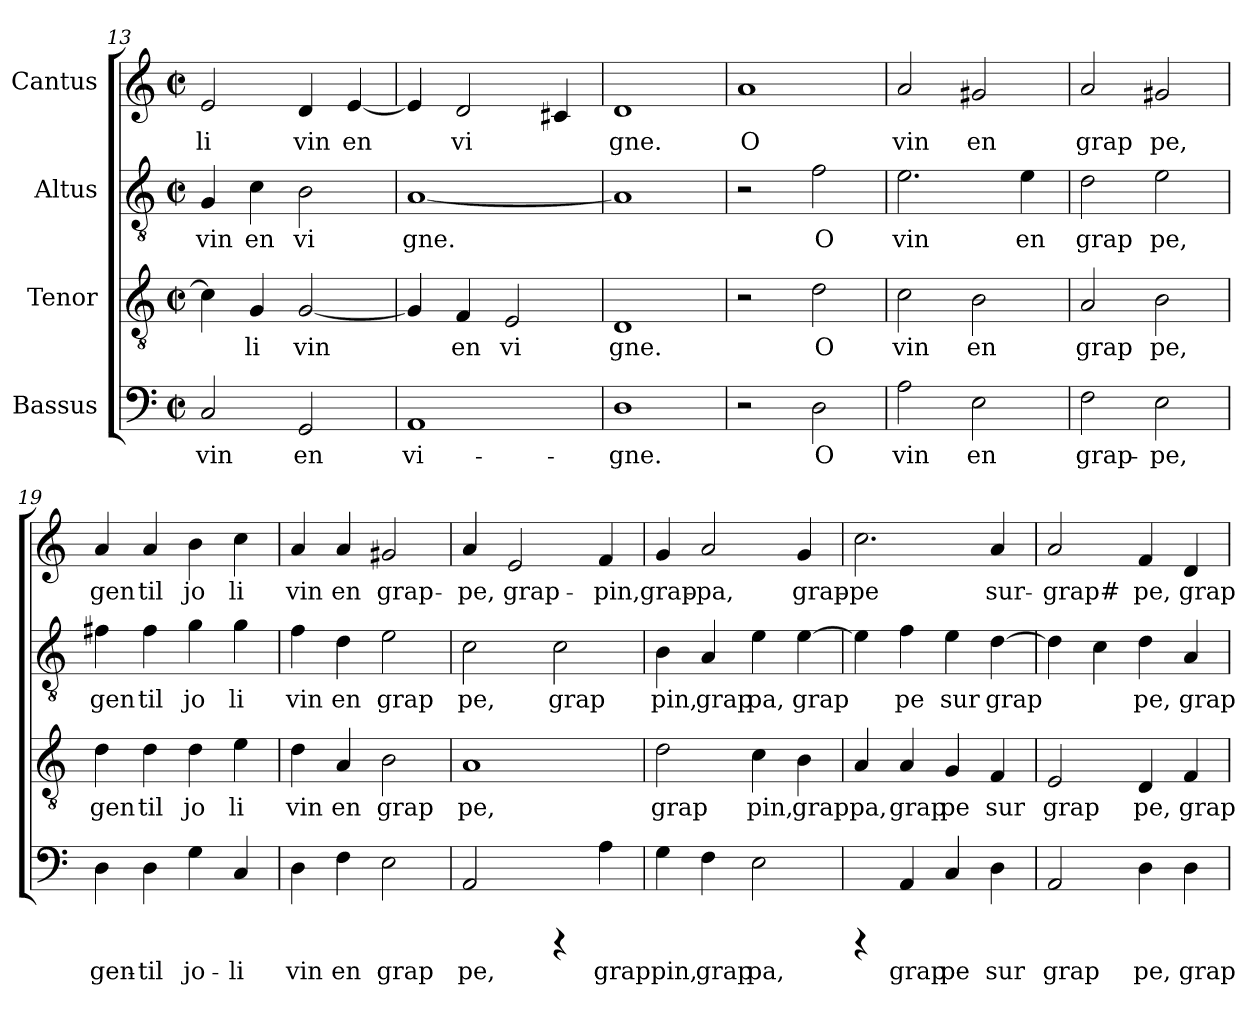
**kern	**text	**kern	**text	**kern	**text	**kern	**text
*part4	*part4	*part3	*part3	*part2	*part2	*part1	*part1
*staff4	*staff4	*staff3	*staff3	*staff2	*staff2	*staff1	*staff1
*I"Bassus	*	*I"Tenor	*	*I"Altus	*	*I"Cantus	*
*clefF4	*	*clefGv2	*	*clefGv2	*	*clefG2	*
*k[]	*	*k[]	*	*k[]	*	*k[]	*
*C:	*	*C:	*	*C:	*	*C:	*
*M2/2	*	*M2/2	*	*M2/2	*	*M2/2	*
*met(c|)	*	*met(c|)	*	*met(c|)	*	*met(c|)	*
=13	=13	=13	=13	=13	=13	=13	=13
!	!LO:LY:b:cj	!	!LO:LY:b:cj	!	!LO:LY:b:cj	!	!LO:LY:b:cj
2C/	vin	4c\]	.	4G/	vin	2e/	li
!	!	!	!LO:LY:b:cj	!	!LO:LY:b:cj	!	!
.	.	4G/	li	4c\	en	.	.
!	!LO:LY:b:cj	!	!LO:LY:b:cj	!	!LO:LY:b:cj	!	!LO:LY:b:cj
2GG/	en	[<2G/	vin	2B\	vi	4d/	vin
!	!	!	!	!	!	!	!LO:LY:b:cj
.	.	.	.	.	.	[<4e/	en
=14	=14	=14	=14	=14	=14	=14	=14
!	!LO:LY:b:cj	!	!LO:LY:b:cj	!	!LO:LY:b:cj	!	!LO:LY:b:cj
1AA	vi-	4G/]	.	[<1A	gne.	4e/]	.
!	!	!	!LO:LY:b:cj	!	!	!	!LO:LY:b:cj
.	.	4F/	en	.	.	2d/	vi
!	!	!	!LO:LY:b:cj	!	!	!	!
.	.	2E/	vi	.	.	.	.
!	!	!	!	!	!	!	!LO:LY:b:cj
.	.	.	.	.	.	4c#/	.
=15	=15	=15	=15	=15	=15	=15	=15
!	!LO:LY:b:cj	!	!LO:LY:b:cj	!	!LO:LY:b:cj	!	!LO:LY:b:cj
1D	-gne.	1D	gne.	1A]	.	1d	gne.
=16	=16	=16	=16	=16	=16	=16	=16
!	!	!	!	!	!	!	!LO:LY:b:cj
2r	.	2r	.	2r	.	1a	O
!	!LO:LY:b:cj	!	!LO:LY:b:cj	!	!LO:LY:b:cj	!	!
2D\	O	2d\	O	2f\	O	.	.
=17	=17	=17	=17	=17	=17	=17	=17
!	!LO:LY:b:cj	!	!LO:LY:b:cj	!	!LO:LY:b:cj	!	!LO:LY:b:cj
2A\	vin	2c\	vin	2.e\	vin	2a/	vin
!	!LO:LY:b:cj	!	!LO:LY:b:cj	!	!	!	!LO:LY:b:cj
2E\	en	2B\	en	.	.	2g#X/	en
!	!	!	!	!	!LO:LY:b:cj	!	!
.	.	.	.	4e\	en	.	.
=18	=18	=18	=18	=18	=18	=18	=18
!	!LO:LY:b:cj	!	!LO:LY:b:cj	!	!LO:LY:b:cj	!	!LO:LY:b:cj
2F\	grap-	2A/	grap	2d\	grap	2a/	grap
!	!LO:LY:b:cj	!	!LO:LY:b:cj	!	!LO:LY:b:cj	!	!LO:LY:b:cj
2E\	-pe,	2B\	pe,	2e\	pe,	2g#X/	pe,
=19	=19	=19	=19	=19	=19	=19	=19
!	!LO:LY:b:cj	!	!LO:LY:b:cj	!	!LO:LY:b:cj	!	!LO:LY:b:cj
4D\	gen-	4d\	gen	4f#X\	gen	4a/	gen
!	!LO:LY:b:cj	!	!LO:LY:b:cj	!	!LO:LY:b:cj	!	!LO:LY:b:cj
4D\	-til	4d\	til	4f#\	til	4a/	til
!	!LO:LY:b:cj	!	!LO:LY:b:cj	!	!LO:LY:b:cj	!	!LO:LY:b:cj
4G\	jo-	4d\	jo	4g\	jo	4b\	jo
!	!LO:LY:b:cj	!	!LO:LY:b:cj	!	!LO:LY:b:cj	!	!LO:LY:b:cj
4C/	-li	4e\	li	4g\	li	4cc\	li
!!LO:PB:g=z
=20	=20	=20	=20	=20	=20	=20	=20
!	!LO:LY:b:cj	!	!LO:LY:b:cj	!	!LO:LY:b:cj	!	!LO:LY:b:cj
4D\	vin	4d\	vin	4f\	vin	4a/	vin
!	!LO:LY:b:cj	!	!LO:LY:b:cj	!	!LO:LY:b:cj	!	!LO:LY:b:cj
4F\	en	4A/	en	4d\	en	4a/	en
!	!LO:LY:b:cj	!	!LO:LY:b:cj	!	!LO:LY:b:cj	!	!LO:LY:b:cj
2E\	grap	2B\	grap	2e\	grap	2g#X/	grap-
=21	=21	=21	=21	=21	=21	=21	=21
!	!LO:LY:b:cj	!	!LO:LY:b:cj	!	!LO:LY:b:cj	!	!LO:LY:b:cj
2AA/	pe,	1A	pe,	2c\	pe,	4a/	-pe,
!	!	!	!	!	!	!	!LO:LY:b:cj
.	.	.	.	.	.	2e/	grap-
!	!	!	!	!	!LO:LY:b:cj	!	!
4rCCC	.	.	.	2c\	grap	.	.
!	!LO:LY:b:cj	!	!	!	!	!	!LO:LY:b:cj
4A\	grap	.	.	.	.	4f/	-pin,
=22	=22	=22	=22	=22	=22	=22	=22
!	!LO:LY:b:cj	!	!LO:LY:b:cj	!	!LO:LY:b:cj	!	!LO:LY:b:cj
4G\	pin,	2d\	grap	4B\	pin,	4g/	grap-
!	!LO:LY:b:cj	!	!	!	!LO:LY:b:cj	!	!LO:LY:b:cj
4F\	grap	.	.	4A/	grap	2a/	-pa,
!	!LO:LY:b:cj	!	!LO:LY:b:cj	!	!LO:LY:b:cj	!	!
2E\	pa,	4c\	pin,	4e\	pa,	.	.
!	!	!	!LO:LY:b:cj	!	!LO:LY:b:cj	!	!LO:LY:b:cj
.	.	4B\	grap	[>4e\	grap	4g/	grap-
=23	=23	=23	=23	=23	=23	=23	=23
!	!	!	!LO:LY:b:cj	!	!LO:LY:b:cj	!	!LO:LY:b:cj
4rCCC	.	4A/	pa,	4e\]	.	2.cc\	-pe
!	!LO:LY:b:cj	!	!LO:LY:b:cj	!	!LO:LY:b:cj	!	!
4AA/	grap	4A/	grap	4f\	pe	.	.
!	!LO:LY:b:cj	!	!LO:LY:b:cj	!	!LO:LY:b:cj	!	!
4C/	pe	4G/	pe	4e\	sur	.	.
!	!LO:LY:b:cj	!	!LO:LY:b:cj	!	!LO:LY:b:cj	!	!LO:LY:b:cj
4D\	sur	4F/	sur	[>4d\	grap	4a/	sur-
=24	=24	=24	=24	=24	=24	=24	=24
!	!LO:LY:b:cj	!	!LO:LY:b:cj	!	!LO:LY:b:cj	!	!LO:LY:b:cj
2AA/	grap	2E/	grap	4d\]	.	2a/	-grap#
!	!	!	!	!	!LO:LY:b:cj	!	!
.	.	.	.	4c\	.	.	.
!	!LO:LY:b:cj	!	!LO:LY:b:cj	!	!LO:LY:b:cj	!	!LO:LY:b:cj
4D\	pe,	4D/	pe,	4d\	pe,	4f/	pe,
!	!LO:LY:b:cj	!	!LO:LY:b:cj	!	!LO:LY:b:cj	!	!LO:LY:b:cj
4D\	grap	4F/	grap	4A/	grap	4d/	grap-
=	=	=	=	=	=	=	=
*-	*-	*-	*-	*-	*-	*-	*-
